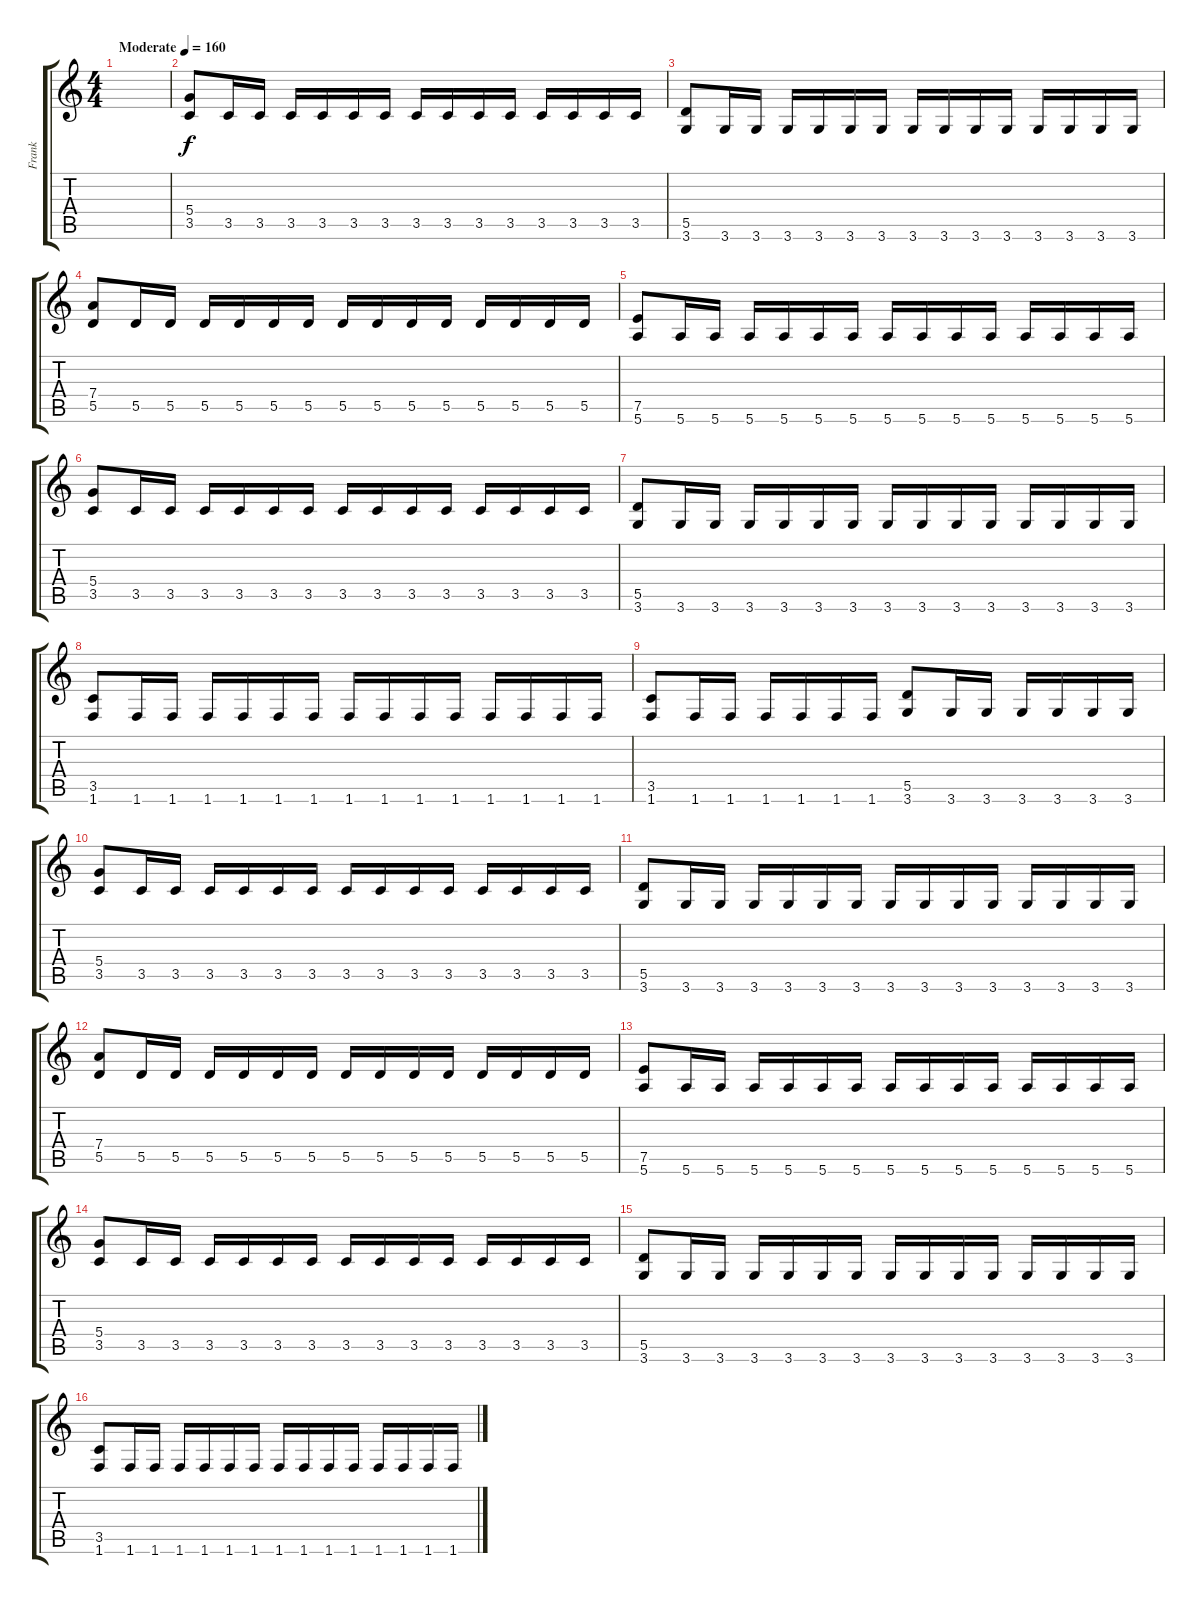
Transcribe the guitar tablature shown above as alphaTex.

\track ("Frank" "Frank") {instrument distortionguitar}
\staff {score tabs}
\tuning (E4 B3 G3 D3 A2 E2) {hide}
\ts (4 4)
\tempo (160 "Moderate")
\clef g2
\ks c
|
(5.4 3.5).8 3.5.16 3.5.16 3.5.16 3.5.16 3.5.16 3.5.16 3.5.16 3.5.16 3.5.16 3.5.16 3.5.16 3.5.16 3.5.16 3.5.16 |
(5.5 3.6).8 3.6.16 3.6.16 3.6.16 3.6.16 3.6.16 3.6.16 3.6.16 3.6.16 3.6.16 3.6.16 3.6.16 3.6.16 3.6.16 3.6.16 |
(7.4 5.5).8 5.5.16 5.5.16 5.5.16 5.5.16 5.5.16 5.5.16 5.5.16 5.5.16 5.5.16 5.5.16 5.5.16 5.5.16 5.5.16 5.5.16 |
(7.5 5.6).8 5.6.16 5.6.16 5.6.16 5.6.16 5.6.16 5.6.16 5.6.16 5.6.16 5.6.16 5.6.16 5.6.16 5.6.16 5.6.16 5.6.16 |
(5.4 3.5).8 3.5.16 3.5.16 3.5.16 3.5.16 3.5.16 3.5.16 3.5.16 3.5.16 3.5.16 3.5.16 3.5.16 3.5.16 3.5.16 3.5.16 |
(5.5 3.6).8 3.6.16 3.6.16 3.6.16 3.6.16 3.6.16 3.6.16 3.6.16 3.6.16 3.6.16 3.6.16 3.6.16 3.6.16 3.6.16 3.6.16 |
(3.5 1.6).8 1.6.16 1.6.16 1.6.16 1.6.16 1.6.16 1.6.16 1.6.16 1.6.16 1.6.16 1.6.16 1.6.16 1.6.16 1.6.16 1.6.16 |
(3.5 1.6).8 1.6.16 1.6.16 1.6.16 1.6.16 1.6.16 1.6.16 (5.5 3.6).8 3.6.16 3.6.16 3.6.16 3.6.16 3.6.16 3.6.16 |
(5.4 3.5).8 3.5.16 3.5.16 3.5.16 3.5.16 3.5.16 3.5.16 3.5.16 3.5.16 3.5.16 3.5.16 3.5.16 3.5.16 3.5.16 3.5.16 |
(5.5 3.6).8 3.6.16 3.6.16 3.6.16 3.6.16 3.6.16 3.6.16 3.6.16 3.6.16 3.6.16 3.6.16 3.6.16 3.6.16 3.6.16 3.6.16 |
(7.4 5.5).8 5.5.16 5.5.16 5.5.16 5.5.16 5.5.16 5.5.16 5.5.16 5.5.16 5.5.16 5.5.16 5.5.16 5.5.16 5.5.16 5.5.16 |
(7.5 5.6).8 5.6.16 5.6.16 5.6.16 5.6.16 5.6.16 5.6.16 5.6.16 5.6.16 5.6.16 5.6.16 5.6.16 5.6.16 5.6.16 5.6.16 |
(5.4 3.5).8 3.5.16 3.5.16 3.5.16 3.5.16 3.5.16 3.5.16 3.5.16 3.5.16 3.5.16 3.5.16 3.5.16 3.5.16 3.5.16 3.5.16 |
(5.5 3.6).8 3.6.16 3.6.16 3.6.16 3.6.16 3.6.16 3.6.16 3.6.16 3.6.16 3.6.16 3.6.16 3.6.16 3.6.16 3.6.16 3.6.16 |
(3.5 1.6).8 1.6.16 1.6.16 1.6.16 1.6.16 1.6.16 1.6.16 1.6.16 1.6.16 1.6.16 1.6.16 1.6.16 1.6.16 1.6.16 1.6.16
